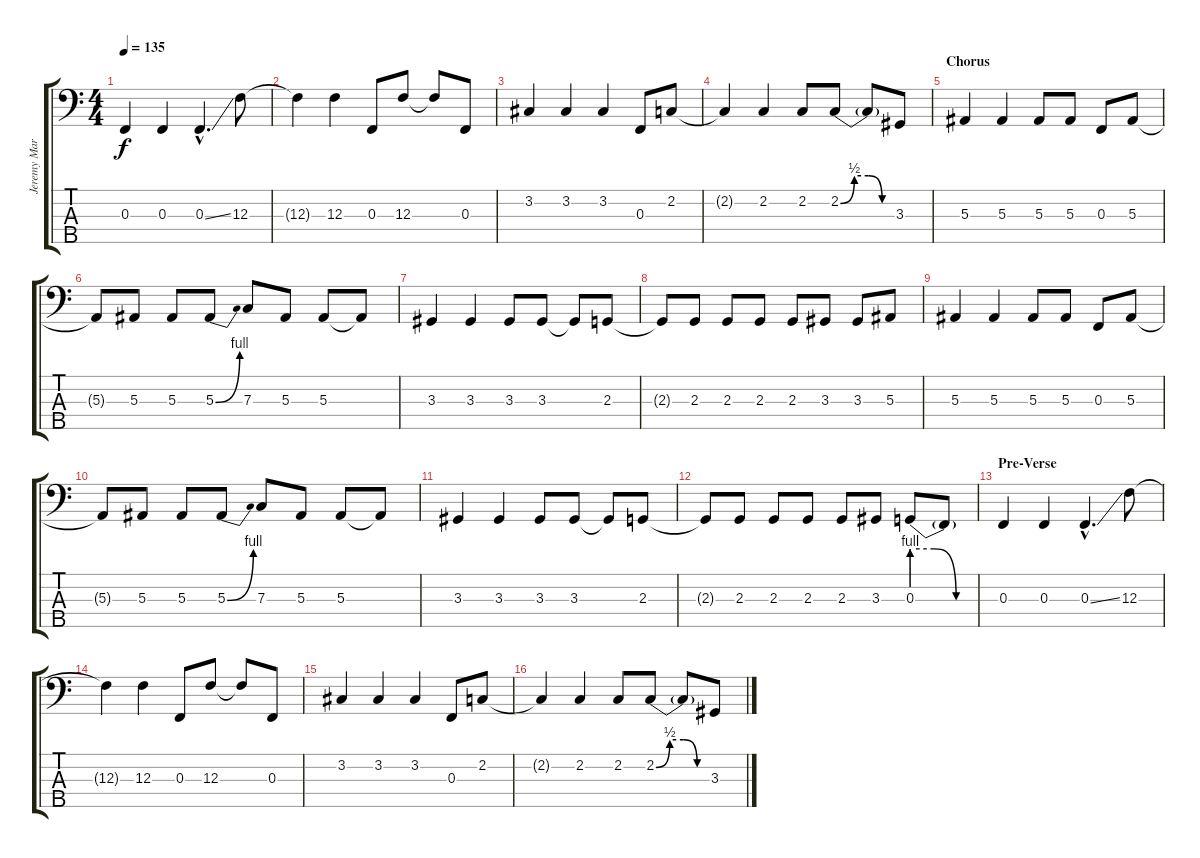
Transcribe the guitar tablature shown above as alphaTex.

\track ("Jeremy Marshall (Volume Effect)" "Jeremy Mar") {instrument electricbasspick}
\staff {score tabs}
\tuning (Eb2 Bb1 F1 C1 G0) {hide}
\ts (4 4)
\tempo 135
\clef f4
\ks c
0.3.4{dy f} 0.3.4 0.3{ss hac}.4{d} 12.3.8 |
12.3{t}.4 12.3.4 0.3.8 12.3.8 12.3{t}.8 0.3.8 |
3.2.4 3.2.4 3.2.4 0.3.8 2.2.8 |
2.2{t}.4 2.2.4 2.2.8 2.2{be (custom 0 0 15 2 30 2 45 0 60 0)}.8 2.2{t}.8 3.3.8 |
\section ("" "Chorus")
5.3.4 5.3.4 5.3.8 5.3.8 0.3.8 5.3.8 |
5.3{t}.8 5.3.8 5.3.8 5.3{be (bend 0 0 60 4)}.8 7.3.8 5.3.8 5.3.8 5.3{t}.8 |
3.3.4 3.3.4 3.3.8 3.3.8 3.3{t}.8 2.3.8 |
2.3{t}.8 2.3.8 2.3.8 2.3.8 2.3.8 3.3.8 3.3.8 5.3.8 |
5.3.4 5.3.4 5.3.8 5.3.8 0.3.8 5.3.8 |
5.3{t}.8 5.3.8 5.3.8 5.3{be (bend 0 0 60 4)}.8 7.3.8 5.3.8 5.3.8 5.3{t}.8 |
3.3.4 3.3.4 3.3.8 3.3.8 3.3{t}.8 2.3.8 |
2.3{t}.8 2.3.8 2.3.8 2.3.8 2.3.8 3.3.8 0.3{be (custom 0 4 20 4 40 0 60 0)}.8 0.3{t}.8 |
\section ("" "Pre-Verse")
0.3.4 0.3.4 0.3{ss hac}.4{d} 12.3.8 |
12.3{t}.4 12.3.4 0.3.8 12.3.8 12.3{t}.8 0.3.8 |
3.2.4 3.2.4 3.2.4 0.3.8 2.2.8 |
2.2{t}.4 2.2.4 2.2.8 2.2{be (custom 0 0 15 2 30 2 45 0 60 0)}.8 2.2{t}.8 3.3.8
